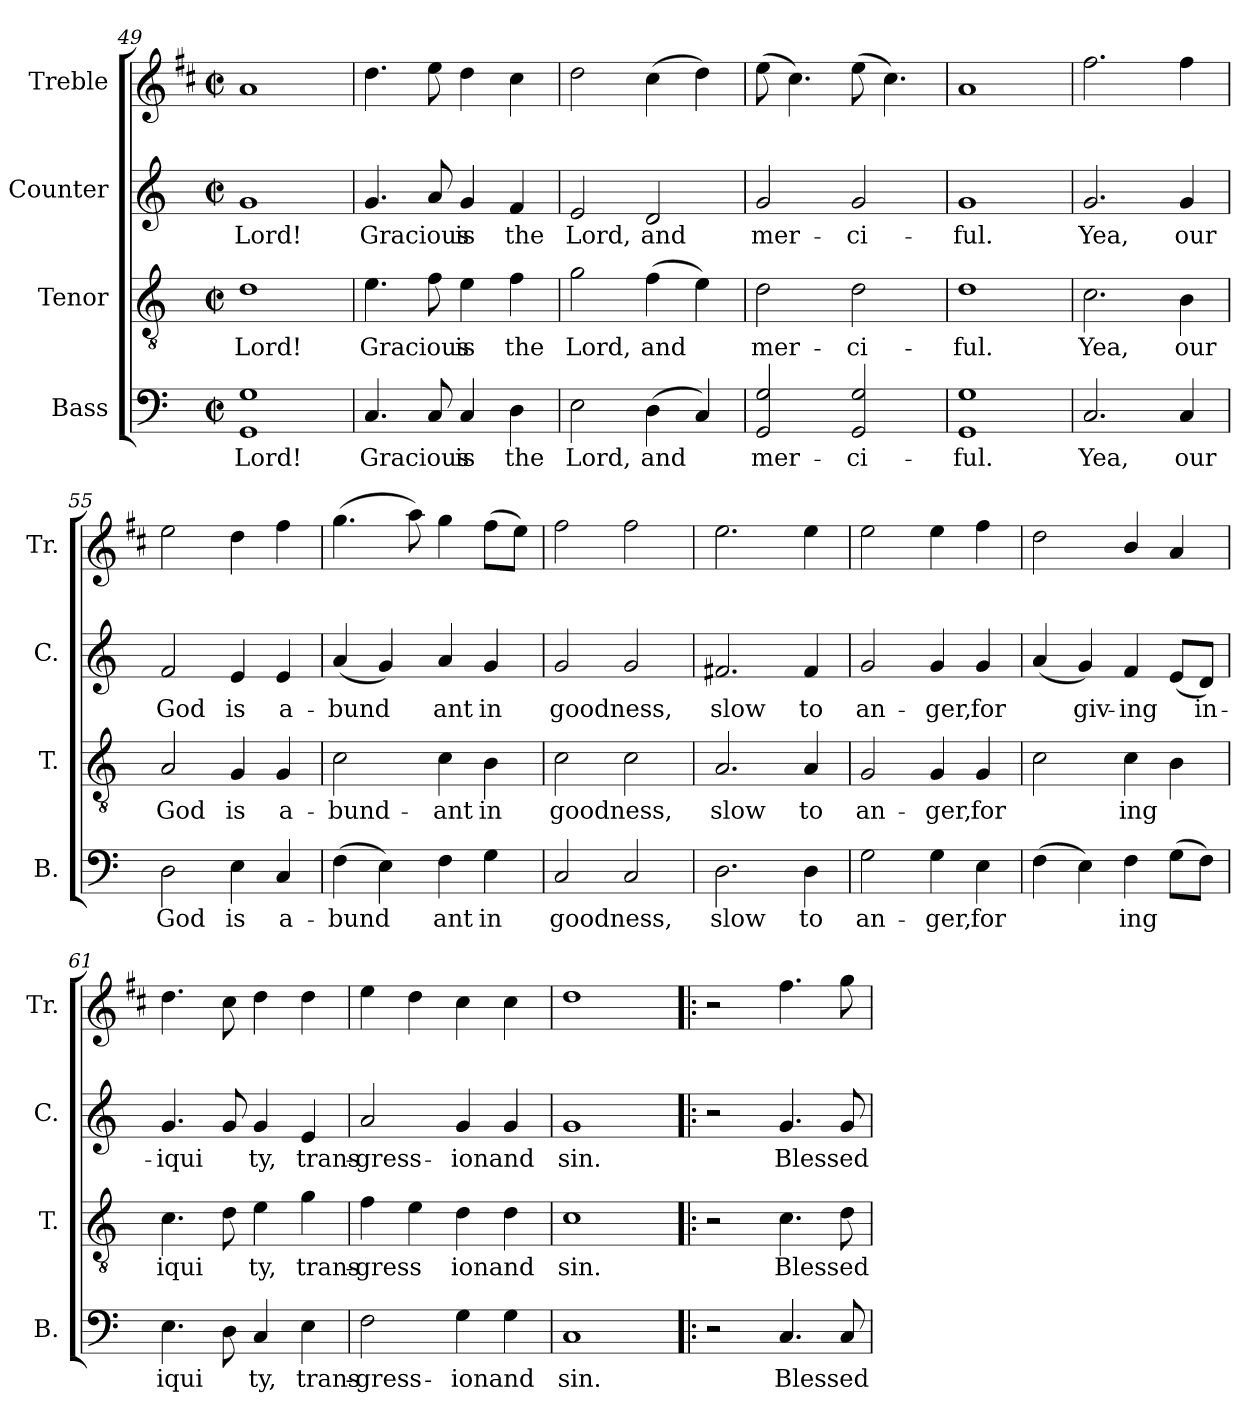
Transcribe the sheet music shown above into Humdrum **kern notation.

**kern	**text	**kern	**text	**kern	**text	**kern
*part4	*part4	*part3	*part3	*part2	*part2	*part1
*staff4	*staff4	*staff3	*staff3	*staff2	*staff2	*staff1
*I"Bass	*	*I"Tenor	*	*I"Counter	*	*I"Treble
*I'B.	*	*I'T.	*	*I'C.	*	*I'Tr.
*clefF4	*	*clefGv2	*	*clefG2	*	*clefG2
*	*	*	*	*	*	*ITrd1c2
*k[]	*	*k[]	*	*k[]	*	*k[]
*C:	*	*C:	*	*C:	*	*C:
*M2/2	*	*M2/2	*	*M2/2	*	*M2/2
*met(c|)	*	*met(c|)	*	*met(c|)	*	*met(c|)
=49	=49	=49	=49	=49	=49	=49
!	!LO:LY:a	!	!LO:LY:a	!	!LO:LY:b	!
1G 1GG	Lord!	1d	Lord!	1g	Lord!	1g
=50	=50	=50	=50	=50	=50	=50
!	!LO:LY:a	!	!LO:LY:a	!	!LO:LY:b	!
4.C/	Gracious	4.e\	Gracious	4.g/	Gracious	4.cc\
!	!LO:LY:a	!	!LO:LY:a	!	!LO:LY:b	!
8C/	.	8f\	.	8a/	.	8dd\
!	!LO:LY:a	!	!LO:LY:a	!	!LO:LY:b	!
4C/	is	4e\	is	4g/	is	4cc\
!	!LO:LY:a	!	!LO:LY:a	!	!LO:LY:b	!
4D\	the	4f\	the	4f/	the	4b\
=51	=51	=51	=51	=51	=51	=51
!	!LO:LY:a	!	!LO:LY:a	!	!LO:LY:b	!
2E\	Lord,	2g\	Lord,	2e/	Lord,	2cc\
!	!LO:LY:a	!	!LO:LY:a	!	!LO:LY:b	!
(>4D\	and	(>4f\	and	2d/	and	(>4b\
!	!LO:LY:a	!	!LO:LY:a	!	!	!
4C/)	.	4e\)	.	.	.	4cc\)
!!LO:PB:g=z
=52	=52	=52	=52	=52	=52	=52
!	!LO:LY:a	!	!LO:LY:a	!	!LO:LY:b	!
2G/ 2GG/	mer-	2d\	mer-	2g/	mer-	(>8dd\
.	.	.	.	.	.	4.b\)
!	!LO:LY:a	!	!LO:LY:a	!	!LO:LY:b	!
2G/ 2GG/	-ci-	2d\	-ci-	2g/	-ci-	(>8dd\
.	.	.	.	.	.	4.b\)
=53	=53	=53	=53	=53	=53	=53
!	!LO:LY:a	!	!LO:LY:a	!	!LO:LY:b	!
1G 1GG	-ful.	1d	-ful.	1g	-ful.	1g
=54	=54	=54	=54	=54	=54	=54
!	!LO:LY:a	!	!LO:LY:a	!	!LO:LY:b	!
2.C/	Yea,	2.c\	Yea,	2.g/	Yea,	2.ee\
!	!LO:LY:a	!	!LO:LY:a	!	!LO:LY:b	!
4C/	our	4B\	our	4g/	our	4ee\
=55	=55	=55	=55	=55	=55	=55
!	!LO:LY:a	!	!LO:LY:a	!	!LO:LY:b	!
2D\	God	2A/	God	2f/	God	2dd\
!	!LO:LY:a	!	!LO:LY:a	!	!LO:LY:b	!
4E\	is	4G/	is	4e/	is	4cc\
!	!LO:LY:a	!	!LO:LY:a	!	!LO:LY:b	!
4C/	a-	4G/	a-	4e/	a-	4ee\
=56	=56	=56	=56	=56	=56	=56
!	!LO:LY:a	!	!LO:LY:a	!	!LO:LY:b	!
(>4F\	-bund-	2c\	-bund-	(<4a/	-bund-	(>4.ff\
!	!LO:LY:a	!	!	!	!LO:LY:b	!
4E\)	--	.	.	4g/)	--	.
.	.	.	.	.	.	8gg\)
!	!LO:LY:a	!	!LO:LY:a	!	!LO:LY:b	!
4F\	-ant	4c\	-ant	4a/	-ant	4ff\
!	!LO:LY:a	!	!LO:LY:a	!	!LO:LY:b	!
4G\	in	4B\	in	4g/	in	(>8ee\L
.	.	.	.	.	.	8dd\J)
=57	=57	=57	=57	=57	=57	=57
!	!LO:LY:a	!	!LO:LY:a	!	!LO:LY:b	!
2C/	goodness,	2c\	goodness,	2g/	goodness,	2ee\
!	!LO:LY:a	!	!LO:LY:a	!	!LO:LY:b	!
2C/	.	2c\	.	2g/	.	2ee\
=58	=58	=58	=58	=58	=58	=58
!	!LO:LY:a	!	!LO:LY:a	!	!LO:LY:b	!
2.D\	slow	2.A/	slow	2.f#X/	slow	2.dd\
!	!LO:LY:a	!	!LO:LY:a	!	!LO:LY:b	!
4D\	to	4A/	to	4f#/	to	4dd\
=59	=59	=59	=59	=59	=59	=59
!	!LO:LY:a	!	!LO:LY:a	!	!LO:LY:b	!
2G\	an-	2G/	an-	2g/	an-	2dd\
!	!LO:LY:a	!	!LO:LY:a	!	!LO:LY:b	!
4G\	-ger,	4G/	-ger,	4g/	-ger,	4dd\
!	!LO:LY:a	!	!LO:LY:a	!	!LO:LY:b	!
4E\	for-	4G/	for-	4g/	for-	4ee\
=60	=60	=60	=60	=60	=60	=60
!	!LO:LY:a	!	!LO:LY:a	!	!LO:LY:b	!
(>4F\	--	2c\	--	(<4a/	--	2cc\
!	!LO:LY:a	!	!	!	!LO:LY:b	!
4E\)	--	.	.	4g/)	-giv-	.
!	!LO:LY:a	!	!LO:LY:a	!	!LO:LY:b	!
4F\	-ing	4c\	-ing	4f/	-ing	4a/
!	!LO:LY:a	!	!LO:LY:a	!	!LO:LY:b	!
(>8G\L	.	4B\	.	(<8e/L	.	4g/
!	!LO:LY:a	!	!	!	!LO:LY:b	!
8F\J)	.	.	.	8d/J)	in-	.
!!LO:PB:g=z
=61	=61	=61	=61	=61	=61	=61
!	!LO:LY:a	!	!LO:LY:a	!	!LO:LY:b	!
4.E\	iqui-	4.c\	iqui-	4.g/	-iqui-	4.cc\
!	!LO:LY:a	!	!LO:LY:a	!	!LO:LY:b	!
8D\	--	8d\	--	8g/	--	8b\
!	!LO:LY:a	!	!LO:LY:a	!	!LO:LY:b	!
4C/	-ty,	4e\	-ty,	4g/	-ty,	4cc\
!	!LO:LY:a	!	!LO:LY:a	!	!LO:LY:b	!
4E\	trans-	4g\	trans-	4e/	trans-	4cc\
=62	=62	=62	=62	=62	=62	=62
!	!LO:LY:a	!	!LO:LY:a	!	!LO:LY:b	!
2F\	-gress-	4f\	-gress-	2a/	-gress-	4dd\
!	!	!	!LO:LY:a	!	!	!
.	.	4e\	--	.	.	4cc\
!	!LO:LY:a	!	!LO:LY:a	!	!LO:LY:b	!
4G\	-ionand	4d\	-ionand	4g/	-ionand	4b\
!	!LO:LY:a	!	!LO:LY:a	!	!LO:LY:b	!
4G\	.	4d\	.	4g/	.	4b\
=63	=63	=63	=63	=63	=63	=63
!	!LO:LY:a	!	!LO:LY:a	!	!LO:LY:b	!
1C	sin.	1c	sin.	1g	sin.	1cc
=64!|:	=64!|:	=64!|:	=64!|:	=64!|:	=64!|:	=64!|:
2r	.	2r	.	2r	.	2r
!	!LO:LY:a	!	!LO:LY:a	!	!LO:LY:b	!
4.C/	Blessed	4.c\	Blessed	4.g/	Blessed	4.ee\
!	!LO:LY:a	!	!LO:LY:a	!	!LO:LY:b	!
8C/	.	8d\	.	8g/	.	8ff\
=	=	=	=	=	=	=
*-	*-	*-	*-	*-	*-	*-
